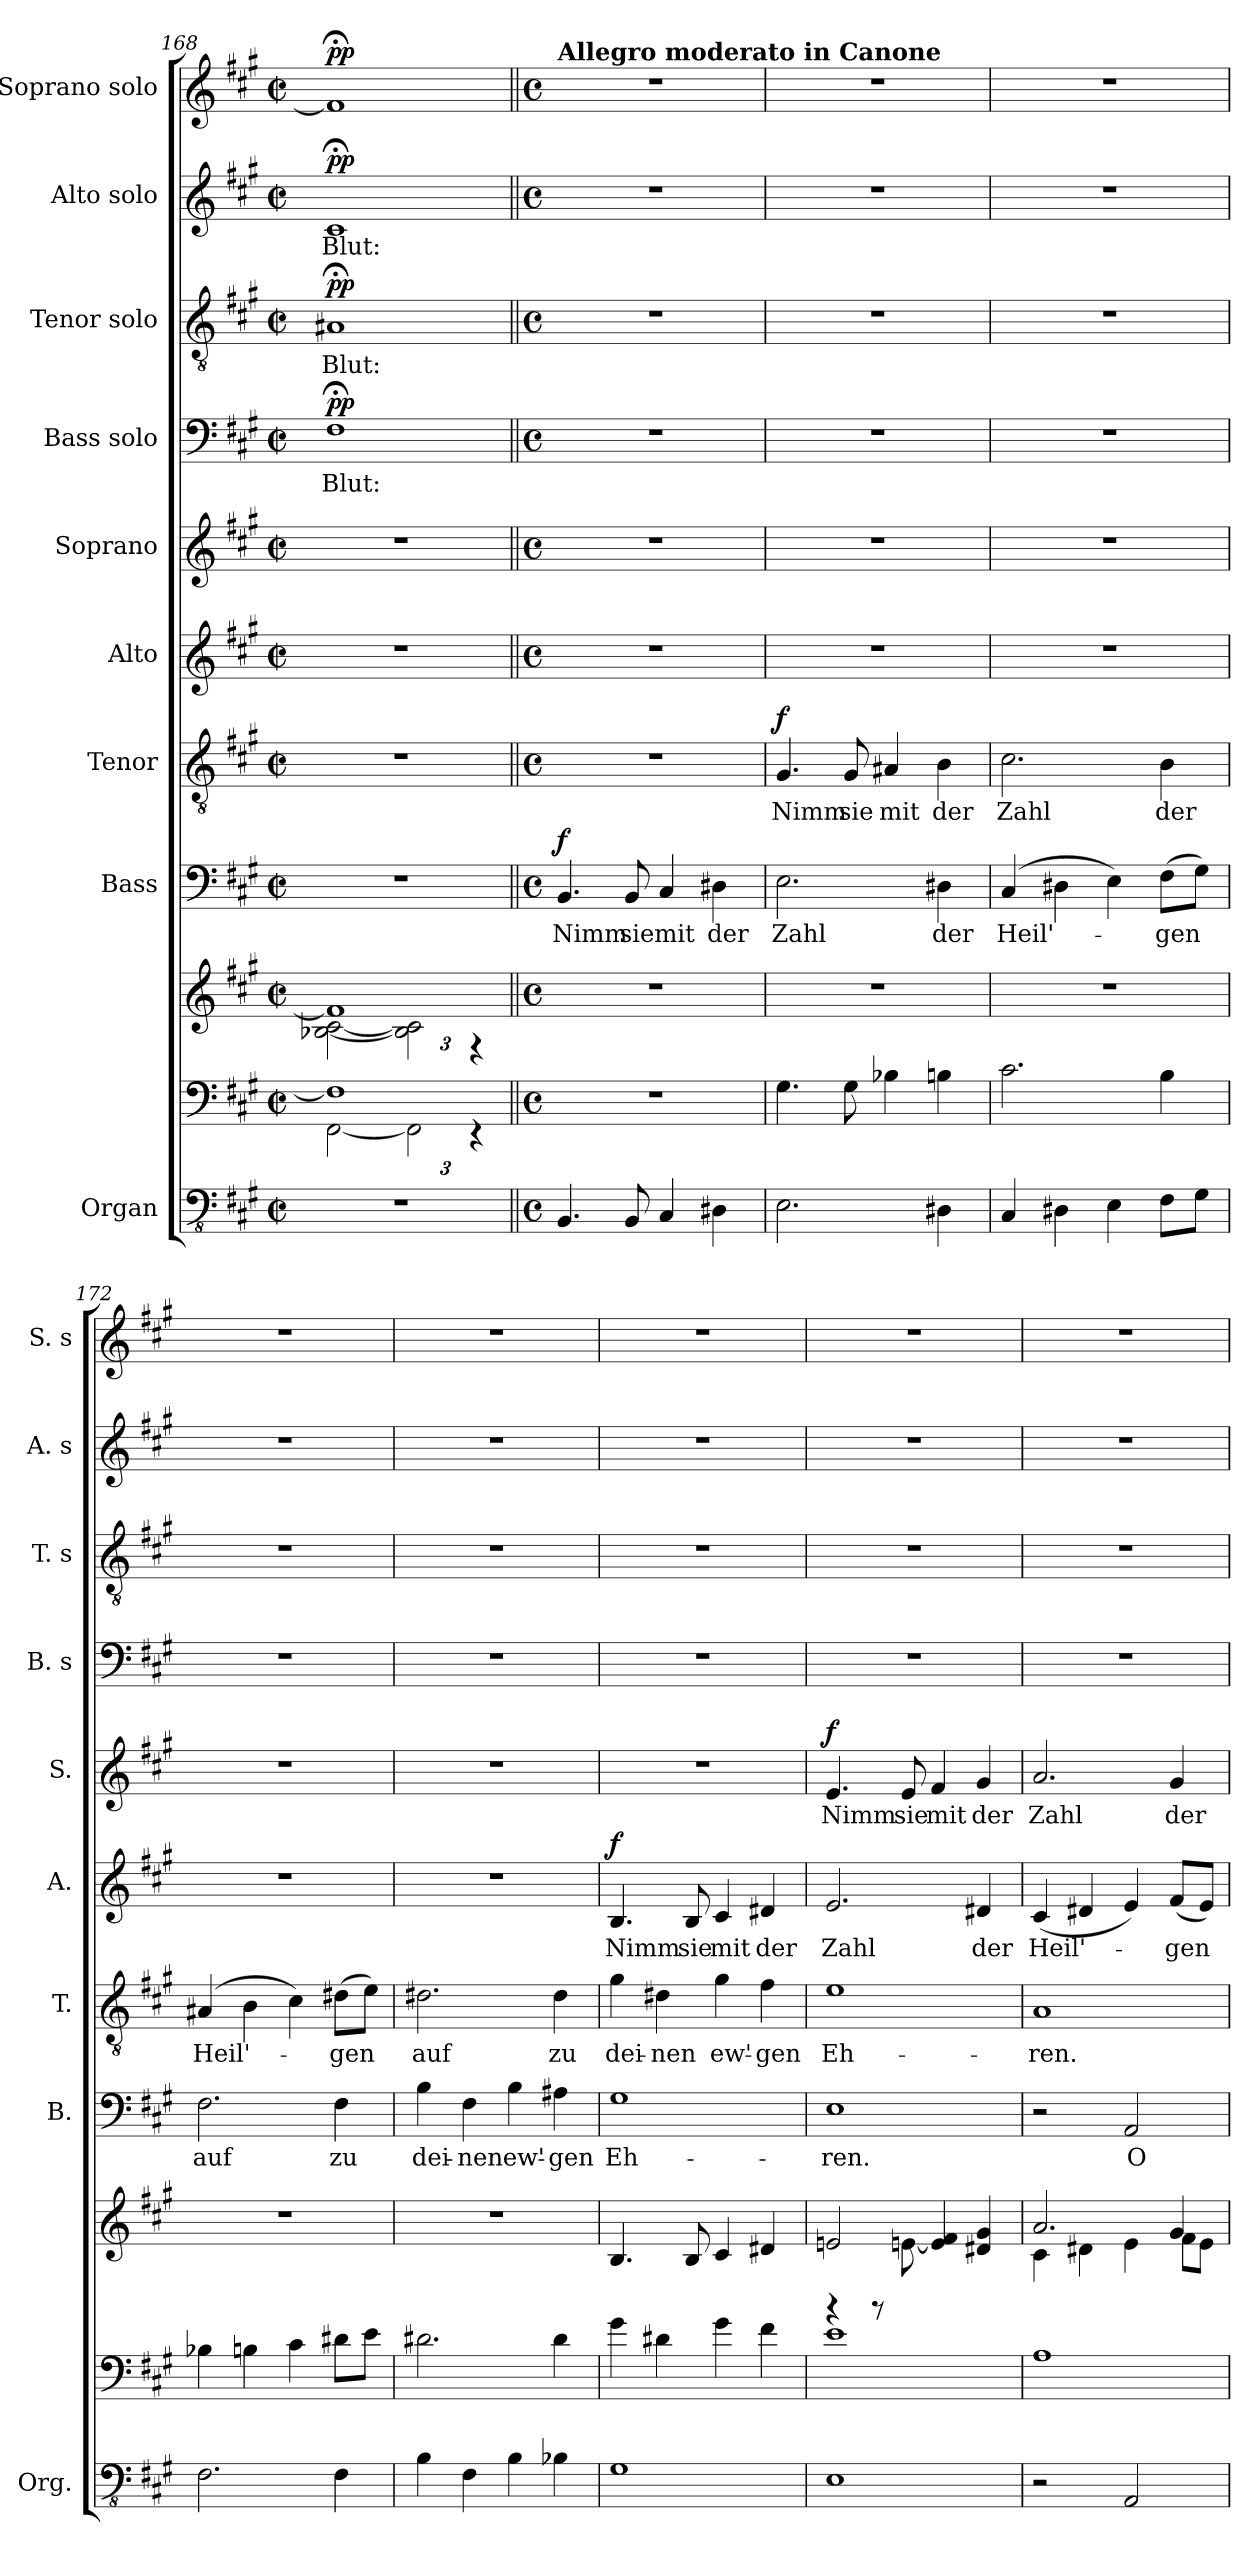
**kern	**kern	**kern	**kern	**text	**dynam	**kern	**text	**dynam	**kern	**text	**dynam	**kern	**text	**dynam	**kern	**text	**dynam	**kern	**text	**dynam	**kern	**text	**dynam	**kern	**dynam
*part9	*part9	*part9	*part8	*part8	*part8	*part7	*part7	*part7	*part6	*part6	*part6	*part5	*part5	*part5	*part4	*part4	*part4	*part3	*part3	*part3	*part2	*part2	*part2	*part1	*part1
*staff11	*staff10	*staff9	*staff8	*staff8	*staff8	*staff7	*staff7	*staff7	*staff6	*staff6	*staff6	*staff5	*staff5	*staff5	*staff4	*staff4	*staff4	*staff3	*staff3	*staff3	*staff2	*staff2	*staff2	*staff1	*staff1
*I"Organ	*	*	*I"Bass	*	*	*I"Tenor	*	*	*I"Alto	*	*	*I"Soprano	*	*	*I"Bass solo	*	*	*I"Tenor solo	*	*	*I"Alto solo	*	*	*I"Soprano solo	*
*I'Org.	*	*	*I'B.	*	*	*I'T.	*	*	*I'A.	*	*	*I'S.	*	*	*I'B. s	*	*	*I'T. s	*	*	*I'A. s	*	*	*I'S. s	*
*clefFv4	*clefF4	*clefG2	*clefF4	*	*	*clefGv2	*	*	*clefG2	*	*	*clefG2	*	*	*clefF4	*	*	*clefGv2	*	*	*clefG2	*	*	*clefG2	*
*k[f#c#g#]	*k[f#c#g#]	*k[f#c#g#]	*k[f#c#g#]	*	*	*k[f#c#g#]	*	*	*k[f#c#g#]	*	*	*k[f#c#g#]	*	*	*k[f#c#g#]	*	*	*k[f#c#g#]	*	*	*k[f#c#g#]	*	*	*k[f#c#g#]	*
*M2/2	*M2/2	*M2/2	*M2/2	*	*	*M2/2	*	*	*M2/2	*	*	*M2/2	*	*	*M2/2	*	*	*M2/2	*	*	*M2/2	*	*	*M2/2	*
*met(c|)	*met(c|)	*met(c|)	*met(c|)	*	*	*met(c|)	*	*	*met(c|)	*	*	*met(c|)	*	*	*met(c|)	*	*	*met(c|)	*	*	*met(c|)	*	*	*met(c|)	*
=168	=168	=168	=168	=168	=168	=168	=168	=168	=168	=168	=168	=168	=168	=168	=168	=168	=168	=168	=168	=168	=168	=168	=168	=168	=168
*	*^	*^	*	*	*	*	*	*	*	*	*	*	*	*	*	*	*	*	*	*	*	*	*	*	*
!	!	!	!	!	!	!	!	!	!	!	!	!	!	!	!	!	!	!LO:LY:b	!LO:DY:a	!	!LO:LY:b	!LO:DY:a	!	!LO:LY:b	!LO:DY:a	!	!LO:DY:a
1r	1F#]	[2FF#\	1f#]	[2B-X\ [2c#\	1r	.	.	1r	.	.	1r	.	.	1r	.	.	1F#;<	Blut:	pp	1A#X;<	Blut:	pp	1c#;<	Blut:	pp	1f#;<]	pp
*	*	*Xbrackettup	*	*Xbrackettup	*	*	*	*	*	*	*	*	*	*	*	*	*	*	*	*	*	*	*	*	*	*	*
.	.	3FF#\]	.	3B-\] 3c#\]	.	.	.	.	.	.	.	.	.	.	.	.	.	.	.	.	.	.	.	.	.	.	.
.	.	6rEE	.	6rF	.	.	.	.	.	.	.	.	.	.	.	.	.	.	.	.	.	.	.	.	.	.	.
*	*v	*v	*	*	*	*	*	*	*	*	*	*	*	*	*	*	*	*	*	*	*	*	*	*	*	*	*
*	*	*v	*v	*	*	*	*	*	*	*	*	*	*	*	*	*	*	*	*	*	*	*	*	*	*	*
!!LO:LB:g=z
=169||	=169||	=169||	=169||	=169||	=169||	=169||	=169||	=169||	=169||	=169||	=169||	=169||	=169||	=169||	=169||	=169||	=169||	=169||	=169||	=169||	=169||	=169||	=169||	=169||	=169||
*M4/4	*M4/4	*M4/4	*M4/4	*	*	*M4/4	*	*	*M4/4	*	*	*M4/4	*	*	*M4/4	*	*	*M4/4	*	*	*M4/4	*	*	*M4/4	*
*met(c)	*met(c)	*met(c)	*met(c)	*	*	*met(c)	*	*	*met(c)	*	*	*met(c)	*	*	*met(c)	*	*	*met(c)	*	*	*met(c)	*	*	*met(c)	*
*	*^	*^	*	*	*	*	*	*	*	*	*	*	*	*	*	*	*	*	*	*	*	*	*	*	*
!	!	!	!	!	!	!	!	!	!	!	!	!	!	!	!	!	!	!	!	!	!	!	!	!	!	!LO:TX:a:B:t=Allegro moderato in Canone	!
!	!	!	!	!	!	!LO:LY:b	!LO:DY:a	!	!	!	!	!	!	!	!	!	!	!	!	!	!	!	!	!	!	!	!
*	*v	*v	*	*	*	*	*	*	*	*	*	*	*	*	*	*	*	*	*	*	*	*	*	*	*	*	*
*	*	*v	*v	*	*	*	*	*	*	*	*	*	*	*	*	*	*	*	*	*	*	*	*	*	*	*
4.BBB/	1r	1r	4.BB/	Nimm	f	1r	.	.	1r	.	.	1r	.	.	1r	.	.	1r	.	.	1r	.	.	1r	.
!	!	!	!	!LO:LY:b	!	!	!	!	!	!	!	!	!	!	!	!	!	!	!	!	!	!	!	!	!
8BBB/	.	.	8BB/	sie	.	.	.	.	.	.	.	.	.	.	.	.	.	.	.	.	.	.	.	.	.
!	!	!	!	!LO:LY:b	!	!	!	!	!	!	!	!	!	!	!	!	!	!	!	!	!	!	!	!	!
4CC#/	.	.	4C#/	mit	.	.	.	.	.	.	.	.	.	.	.	.	.	.	.	.	.	.	.	.	.
!	!	!	!	!LO:LY:b	!	!	!	!	!	!	!	!	!	!	!	!	!	!	!	!	!	!	!	!	!
4DD#X\	.	.	4D#X\	der	.	.	.	.	.	.	.	.	.	.	.	.	.	.	.	.	.	.	.	.	.
=170	=170	=170	=170	=170	=170	=170	=170	=170	=170	=170	=170	=170	=170	=170	=170	=170	=170	=170	=170	=170	=170	=170	=170	=170	=170
!	!	!	!	!LO:LY:b	!	!	!LO:LY:b	!LO:DY:a	!	!	!	!	!	!	!	!	!	!	!	!	!	!	!	!	!
2.EE\	4.G#\	1r	2.E\	Zahl	.	4.G#/	Nimm	f	1r	.	.	1r	.	.	1r	.	.	1r	.	.	1r	.	.	1r	.
!	!	!	!	!	!	!	!LO:LY:b	!	!	!	!	!	!	!	!	!	!	!	!	!	!	!	!	!	!
.	8G#\	.	.	.	.	8G#/	sie	.	.	.	.	.	.	.	.	.	.	.	.	.	.	.	.	.	.
!	!	!	!	!	!	!	!LO:LY:b	!	!	!	!	!	!	!	!	!	!	!	!	!	!	!	!	!	!
.	4B-X\	.	.	.	.	4A#X/	mit	.	.	.	.	.	.	.	.	.	.	.	.	.	.	.	.	.	.
!	!	!	!	!LO:LY:b	!	!	!LO:LY:b	!	!	!	!	!	!	!	!	!	!	!	!	!	!	!	!	!	!
4DD#X\	4Bn\	.	4D#X\	der	.	4B\	der	.	.	.	.	.	.	.	.	.	.	.	.	.	.	.	.	.	.
=171	=171	=171	=171	=171	=171	=171	=171	=171	=171	=171	=171	=171	=171	=171	=171	=171	=171	=171	=171	=171	=171	=171	=171	=171	=171
!	!	!	!	!LO:LY:b	!	!	!LO:LY:b	!	!	!	!	!	!	!	!	!	!	!	!	!	!	!	!	!	!
4CC#/	2.c#\	1r	(>4C#/	Heil'-	.	2.c#\	Zahl	.	1r	.	.	1r	.	.	1r	.	.	1r	.	.	1r	.	.	1r	.
4DD#X\	.	.	4D#X\	.	.	.	.	.	.	.	.	.	.	.	.	.	.	.	.	.	.	.	.	.	.
4EE\	.	.	4E\)	.	.	.	.	.	.	.	.	.	.	.	.	.	.	.	.	.	.	.	.	.	.
!	!	!	!	!LO:LY:b	!	!	!LO:LY:b	!	!	!	!	!	!	!	!	!	!	!	!	!	!	!	!	!	!
8FF#\L	4B\	.	(>8F#\L	-gen	.	4B\	der	.	.	.	.	.	.	.	.	.	.	.	.	.	.	.	.	.	.
8GG#\J	.	.	8G#\J)	.	.	.	.	.	.	.	.	.	.	.	.	.	.	.	.	.	.	.	.	.	.
=172	=172	=172	=172	=172	=172	=172	=172	=172	=172	=172	=172	=172	=172	=172	=172	=172	=172	=172	=172	=172	=172	=172	=172	=172	=172
!	!	!	!	!LO:LY:b	!	!	!LO:LY:b	!	!	!	!	!	!	!	!	!	!	!	!	!	!	!	!	!	!
2.FF#\	4B-X\	1r	2.F#\	auf	.	(>4A#X/	Heil'-	.	1r	.	.	1r	.	.	1r	.	.	1r	.	.	1r	.	.	1r	.
.	4Bn\	.	.	.	.	4B\	.	.	.	.	.	.	.	.	.	.	.	.	.	.	.	.	.	.	.
.	4c#\	.	.	.	.	4c#\)	.	.	.	.	.	.	.	.	.	.	.	.	.	.	.	.	.	.	.
!	!	!	!	!LO:LY:b	!	!	!LO:LY:b	!	!	!	!	!	!	!	!	!	!	!	!	!	!	!	!	!	!
4FF#\	8d#X\L	.	4F#\	zu	.	(>8d#X\L	-gen	.	.	.	.	.	.	.	.	.	.	.	.	.	.	.	.	.	.
.	8e\J	.	.	.	.	8e\J)	.	.	.	.	.	.	.	.	.	.	.	.	.	.	.	.	.	.	.
=173	=173	=173	=173	=173	=173	=173	=173	=173	=173	=173	=173	=173	=173	=173	=173	=173	=173	=173	=173	=173	=173	=173	=173	=173	=173
!	!	!	!	!LO:LY:b	!	!	!LO:LY:b	!	!	!	!	!	!	!	!	!	!	!	!	!	!	!	!	!	!
4BB\	2.d#X\	1r	4B\	dei-	.	2.d#X\	auf	.	1r	.	.	1r	.	.	1r	.	.	1r	.	.	1r	.	.	1r	.
!	!	!	!	!LO:LY:b	!	!	!	!	!	!	!	!	!	!	!	!	!	!	!	!	!	!	!	!	!
4FF#\	.	.	4F#\	-nen	.	.	.	.	.	.	.	.	.	.	.	.	.	.	.	.	.	.	.	.	.
!	!	!	!	!LO:LY:b	!	!	!	!	!	!	!	!	!	!	!	!	!	!	!	!	!	!	!	!	!
4BB\	.	.	4B\	ew'-	.	.	.	.	.	.	.	.	.	.	.	.	.	.	.	.	.	.	.	.	.
!	!	!	!	!LO:LY:b	!	!	!LO:LY:b	!	!	!	!	!	!	!	!	!	!	!	!	!	!	!	!	!	!
4BB-X\	4d#\	.	4A#X\	-gen	.	4d#\	zu	.	.	.	.	.	.	.	.	.	.	.	.	.	.	.	.	.	.
=174	=174	=174	=174	=174	=174	=174	=174	=174	=174	=174	=174	=174	=174	=174	=174	=174	=174	=174	=174	=174	=174	=174	=174	=174	=174
!	!	!	!	!LO:LY:b	!	!	!LO:LY:b	!	!	!LO:LY:b	!LO:DY:a	!	!	!	!	!	!	!	!	!	!	!	!	!	!
1GG#	4g#\	4.B/	1G#	Eh-	.	4g#\	dei-	.	4.B/	Nimm	f	1r	.	.	1r	.	.	1r	.	.	1r	.	.	1r	.
!	!	!	!	!	!	!	!LO:LY:b	!	!	!	!	!	!	!	!	!	!	!	!	!	!	!	!	!	!
.	4d#X\	.	.	.	.	4d#X\	-nen	.	.	.	.	.	.	.	.	.	.	.	.	.	.	.	.	.	.
!	!	!	!	!	!	!	!	!	!	!LO:LY:b	!	!	!	!	!	!	!	!	!	!	!	!	!	!	!
.	.	8B/	.	.	.	.	.	.	8B/	sie	.	.	.	.	.	.	.	.	.	.	.	.	.	.	.
!	!	!	!	!	!	!	!LO:LY:b	!	!	!LO:LY:b	!	!	!	!	!	!	!	!	!	!	!	!	!	!	!
.	4g#\	4c#/	.	.	.	4g#\	ew'-	.	4c#/	mit	.	.	.	.	.	.	.	.	.	.	.	.	.	.	.
!	!	!	!	!	!	!	!LO:LY:b	!	!	!LO:LY:b	!	!	!	!	!	!	!	!	!	!	!	!	!	!	!
.	4f#\	4d#X/	.	.	.	4f#\	-gen	.	4d#X/	der	.	.	.	.	.	.	.	.	.	.	.	.	.	.	.
!!LO:LB:g=z
=175	=175	=175	=175	=175	=175	=175	=175	=175	=175	=175	=175	=175	=175	=175	=175	=175	=175	=175	=175	=175	=175	=175	=175	=175	=175
*	*	*^	*	*	*	*	*	*	*	*	*	*	*	*	*	*	*	*	*	*	*	*	*	*	*
!	!	!	!	!	!LO:LY:b	!	!	!LO:LY:b	!	!	!LO:LY:b	!	!	!LO:LY:b	!LO:DY:a	!	!	!	!	!	!	!	!	!	!	!
1EE	1e	2en/	4rGG	1E	-ren.	.	1e	Eh-	.	2.e/	Zahl	.	4.e/	Nimm	f	1r	.	.	1r	.	.	1r	.	.	1r	.
.	.	.	8rGG	.	.	.	.	.	.	.	.	.	.	.	.	.	.	.	.	.	.	.	.	.	.	.
!	!	!	!	!	!	!	!	!	!	!	!	!	!	!LO:LY:b	!	!	!	!	!	!	!	!	!	!	!	!
.	.	.	[8en\	.	.	.	.	.	.	.	.	.	8e/	sie	.	.	.	.	.	.	.	.	.	.	.	.
!	!	!	!	!	!	!	!	!	!	!	!	!	!	!LO:LY:b	!	!	!	!	!	!	!	!	!	!	!	!
.	.	4e/] 4f#/	2ryy	.	.	.	.	.	.	.	.	.	4f#/	mit	.	.	.	.	.	.	.	.	.	.	.	.
!	!	!	!	!	!	!	!	!	!	!	!LO:LY:b	!	!	!LO:LY:b	!	!	!	!	!	!	!	!	!	!	!	!
.	.	4d#X/ 4g#/	.	.	.	.	.	.	.	4d#X/	der	.	4g#/	der	.	.	.	.	.	.	.	.	.	.	.	.
=176	=176	=176	=176	=176	=176	=176	=176	=176	=176	=176	=176	=176	=176	=176	=176	=176	=176	=176	=176	=176	=176	=176	=176	=176	=176	=176
!	!	!	!	!	!	!	!	!LO:LY:b	!	!	!LO:LY:b	!	!	!LO:LY:b	!	!	!	!	!	!	!	!	!	!	!	!
2r	1A	2.a/	4c#\	2r	.	.	1A	-ren.	.	(<4c#/	Heil'-	.	2.a/	Zahl	.	1r	.	.	1r	.	.	1r	.	.	1r	.
.	.	.	4d#X\	.	.	.	.	.	.	4d#X/	.	.	.	.	.	.	.	.	.	.	.	.	.	.	.	.
!	!	!	!	!	!LO:LY:b	!	!	!	!	!	!	!	!	!	!	!	!	!	!	!	!	!	!	!	!	!
2AAA/	.	.	4e\	2AA/	O	.	.	.	.	4e/)	.	.	.	.	.	.	.	.	.	.	.	.	.	.	.	.
!	!	!	!	!	!	!	!	!	!	!	!LO:LY:b	!	!	!LO:LY:b	!	!	!	!	!	!	!	!	!	!	!	!
.	.	4g#/	8f#\L	.	.	.	.	.	.	(<8f#/L	-gen	.	4g#/	der	.	.	.	.	.	.	.	.	.	.	.	.
.	.	.	8e\J	.	.	.	.	.	.	8e/J)	.	.	.	.	.	.	.	.	.	.	.	.	.	.	.	.
*	*	*v	*v	*	*	*	*	*	*	*	*	*	*	*	*	*	*	*	*	*	*	*	*	*	*	*
=	=	=	=	=	=	=	=	=	=	=	=	=	=	=	=	=	=	=	=	=	=	=	=	=	=
*-	*-	*-	*-	*-	*-	*-	*-	*-	*-	*-	*-	*-	*-	*-	*-	*-	*-	*-	*-	*-	*-	*-	*-	*-	*-
